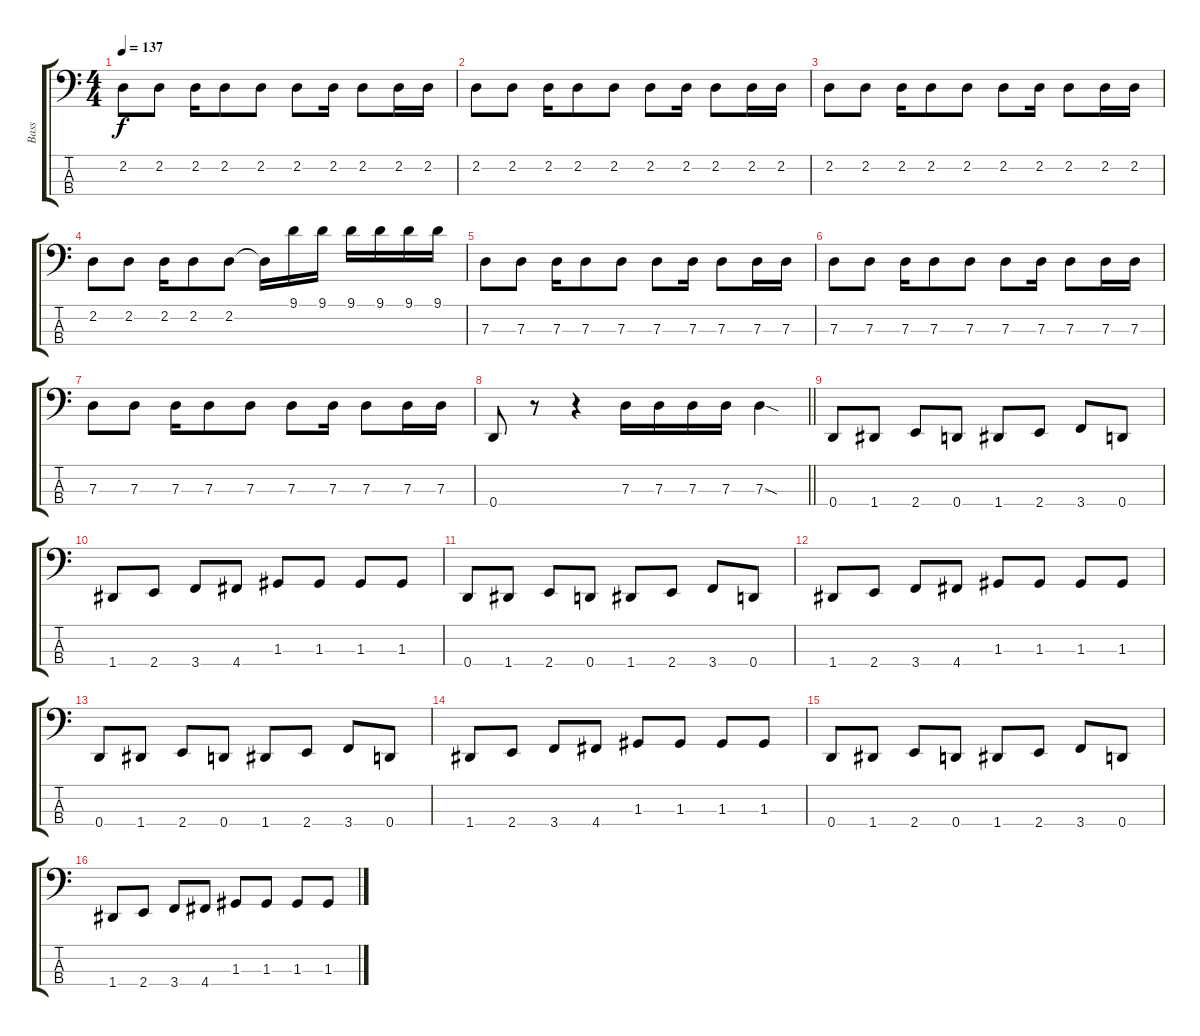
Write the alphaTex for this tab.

\track ("Bass" "Bass") {instrument electricbassfinger}
\staff {score tabs}
\tuning (F2 C2 G1 D1) {hide}
\ts (4 4)
\tempo 137
\clef f4
\ks c
2.2.8{dy f} 2.2.8 2.2.16 2.2.8 2.2.8 2.2.8 2.2.16 2.2.8 2.2.16 2.2.16 |
2.2.8 2.2.8 2.2.16 2.2.8 2.2.8 2.2.8 2.2.16 2.2.8 2.2.16 2.2.16 |
2.2.8 2.2.8 2.2.16 2.2.8 2.2.8 2.2.8 2.2.16 2.2.8 2.2.16 2.2.16 |
2.2.8 2.2.8 2.2.16 2.2.8 2.2.8 2.2{t}.16 9.1.16 9.1.16 9.1.16 9.1.16 9.1.16 9.1.16 |
7.3.8 7.3.8 7.3.16 7.3.8 7.3.8 7.3.8 7.3.16 7.3.8 7.3.16 7.3.16 |
7.3.8 7.3.8 7.3.16 7.3.8 7.3.8 7.3.8 7.3.16 7.3.8 7.3.16 7.3.16 |
7.3.8 7.3.8 7.3.16 7.3.8 7.3.8 7.3.8 7.3.16 7.3.8 7.3.16 7.3.16 |
\barLineRight lightlight
0.4.8 r.8 r.4 7.3.16 7.3.16 7.3.16 7.3.16 7.3{sod}.4 |
0.4.8 1.4.8 2.4.8 0.4.8 1.4.8 2.4.8 3.4.8 0.4.8 |
1.4.8 2.4.8 3.4.8 4.4.8 1.3.8 1.3.8 1.3.8 1.3.8 |
0.4.8 1.4.8 2.4.8 0.4.8 1.4.8 2.4.8 3.4.8 0.4.8 |
1.4.8 2.4.8 3.4.8 4.4.8 1.3.8 1.3.8 1.3.8 1.3.8 |
0.4.8 1.4.8 2.4.8 0.4.8 1.4.8 2.4.8 3.4.8 0.4.8 |
1.4.8 2.4.8 3.4.8 4.4.8 1.3.8 1.3.8 1.3.8 1.3.8 |
0.4.8 1.4.8 2.4.8 0.4.8 1.4.8 2.4.8 3.4.8 0.4.8 |
1.4.8 2.4.8 3.4.8 4.4.8 1.3.8 1.3.8 1.3.8 1.3.8
